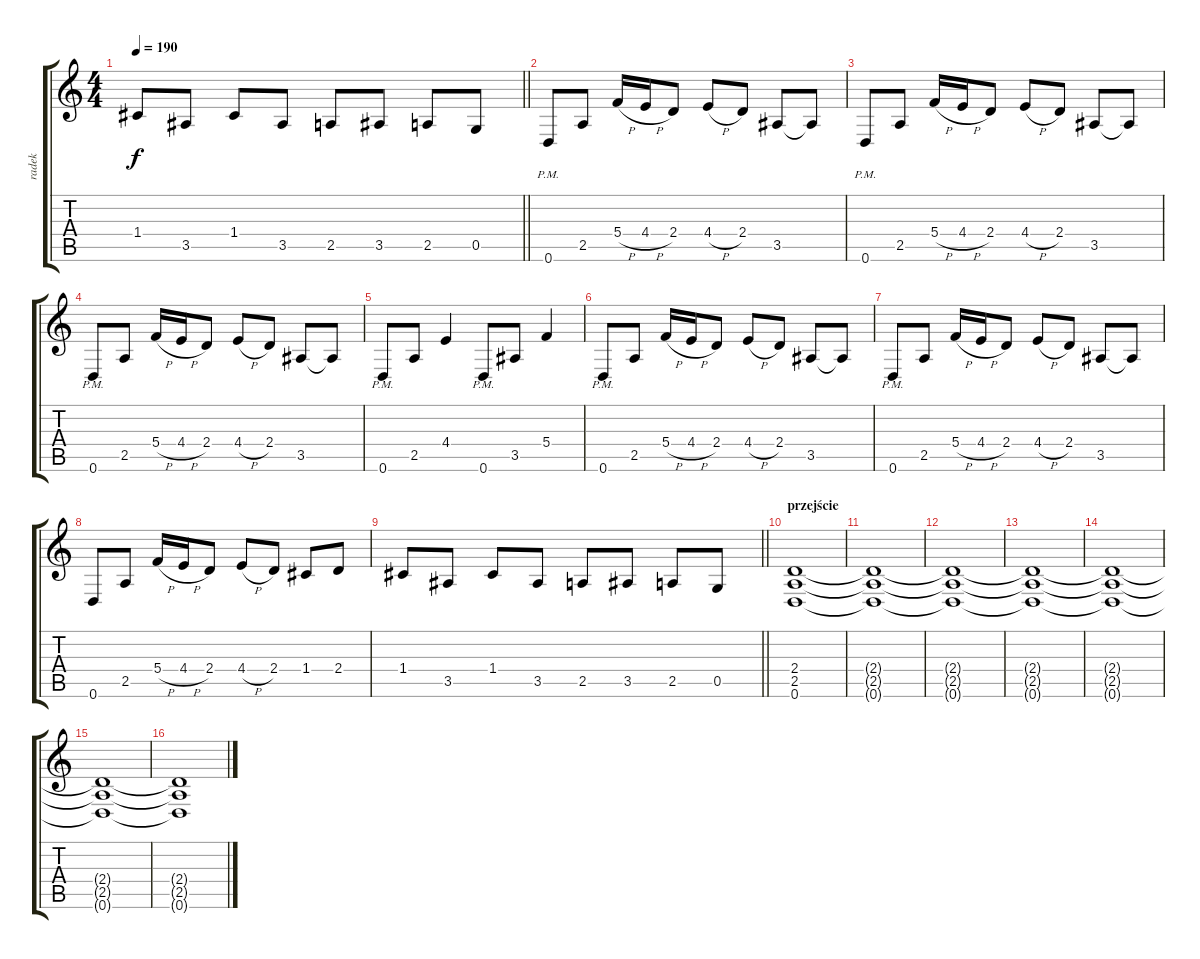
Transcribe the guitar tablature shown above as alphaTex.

\track ("radek" "radek") {instrument distortionguitar}
\staff {score tabs}
\tuning (D4 A3 F3 C3 G2 D2) {hide}
\ts (4 4)
\tempo 190
\clef g2
\barLineRight lightlight
\ks c
1.4.8{dy f} 3.5.8 1.4.8 3.5.8 2.5.8 3.5.8 2.5.8 0.5.8 |
0.6{pm}.8 2.5.8 5.4{h}.16 4.4{h}.16 2.4.8 4.4{h}.8 2.4.8 3.5.8 3.5{t}.8 |
0.6{pm}.8 2.5.8 5.4{h}.16 4.4{h}.16 2.4.8 4.4{h}.8 2.4.8 3.5.8 3.5{t}.8 |
0.6{pm}.8 2.5.8 5.4{h}.16 4.4{h}.16 2.4.8 4.4{h}.8 2.4.8 3.5.8 3.5{t}.8 |
0.6{pm}.8 2.5.8 4.4.4 0.6{pm}.8 3.5.8 5.4.4 |
0.6{pm}.8 2.5.8 5.4{h}.16 4.4{h}.16 2.4.8 4.4{h}.8 2.4.8 3.5.8 3.5{t}.8 |
0.6{pm}.8 2.5.8 5.4{h}.16 4.4{h}.16 2.4.8 4.4{h}.8 2.4.8 3.5.8 3.5{t}.8 |
0.6.8 2.5.8 5.4{h}.16 4.4{h}.16 2.4.8 4.4{h}.8 2.4.8 1.4.8 2.4.8 |
\barLineRight lightlight
1.4.8 3.5.8 1.4.8 3.5.8 2.5.8 3.5.8 2.5.8 0.5.8 |
\section ("" "przejście")
(2.4 2.5 0.6).1 |
(2.4{t} 2.5{t} 0.6{t}).1 |
(2.4{t} 2.5{t} 0.6{t}).1 |
(2.4{t} 2.5{t} 0.6{t}).1 |
(2.4{t} 2.5{t} 0.6{t}).1 |
(2.4{t} 2.5{t} 0.6{t}).1 |
(2.4{t} 2.5{t} 0.6{t}).1
